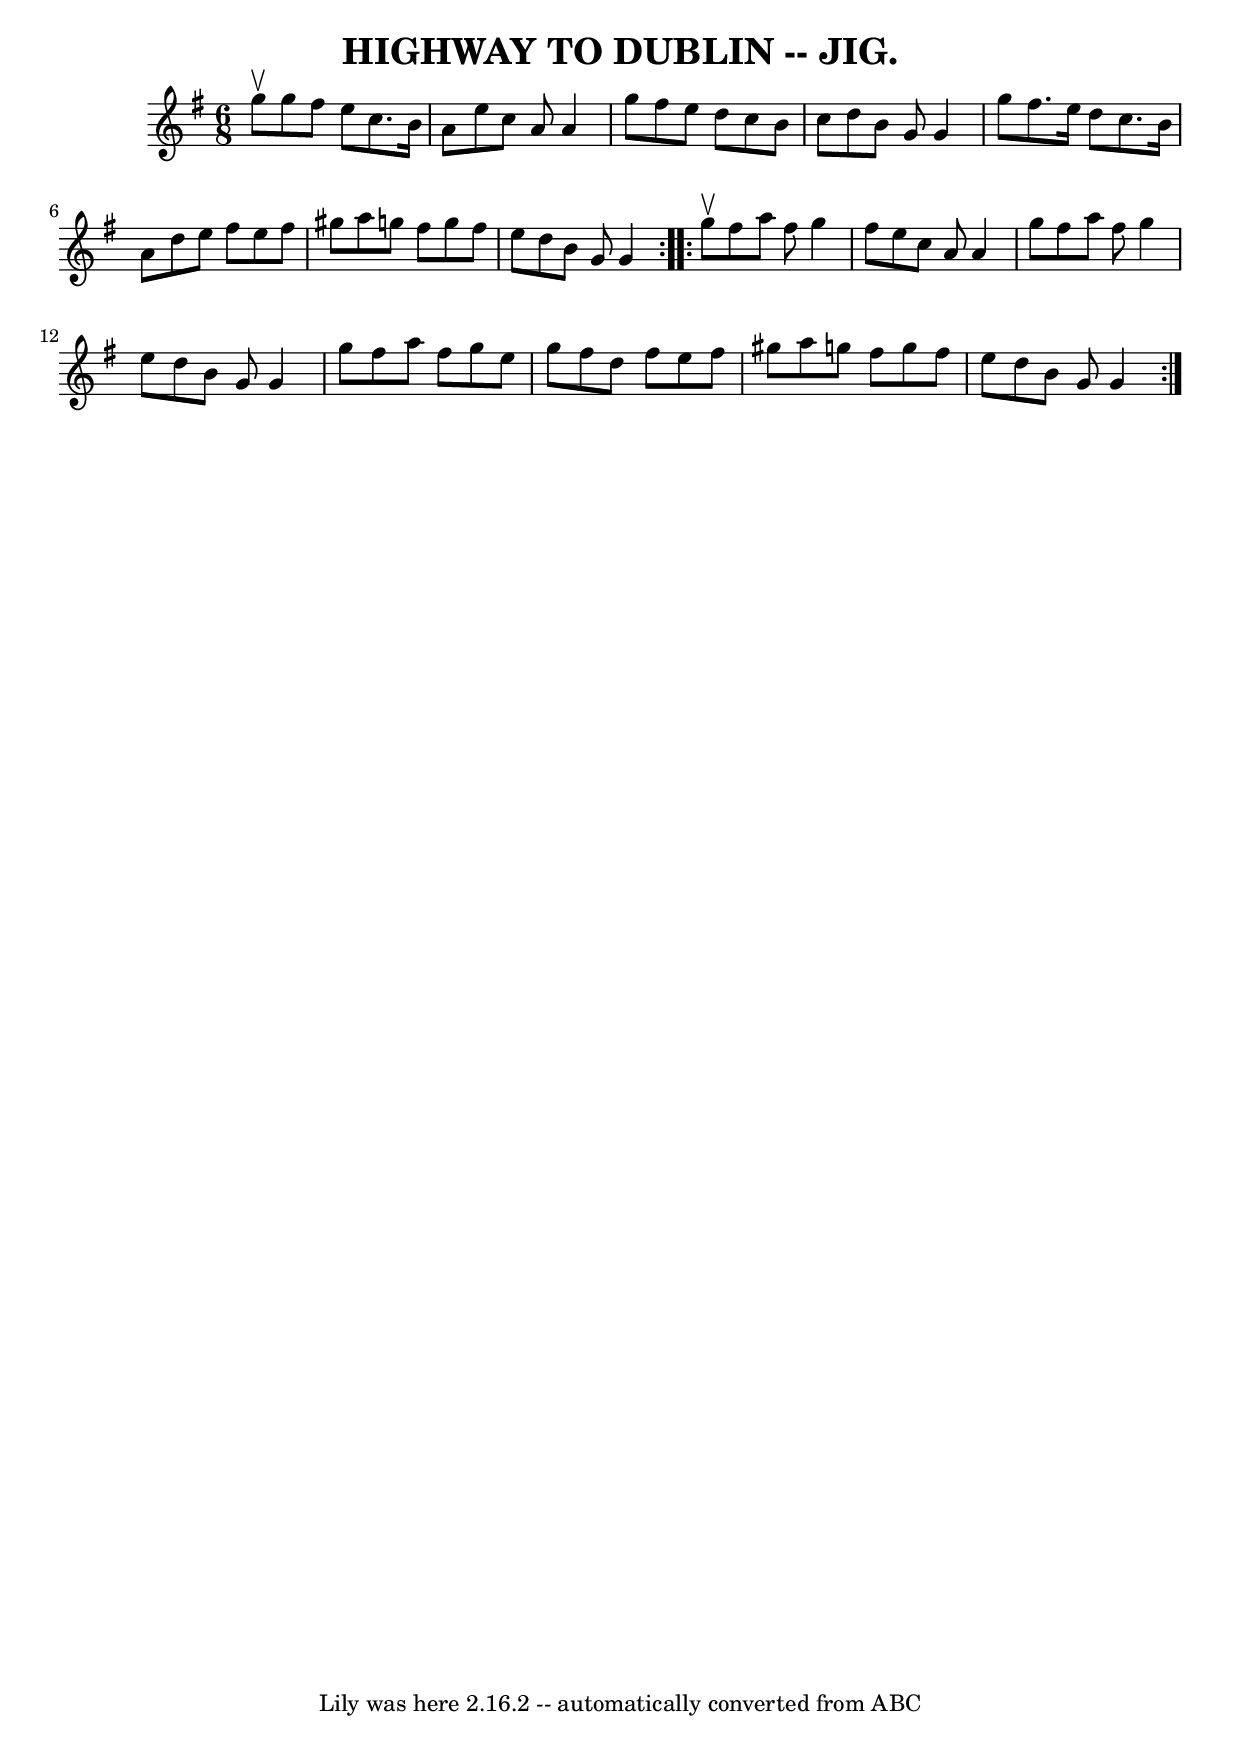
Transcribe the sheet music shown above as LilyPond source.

\version "2.16.2"
\include "Mammoth.ily"
\header {
  %% book = "Coles pg. 64.7"
  crossRefNumber = "27"
  footnotes = ""
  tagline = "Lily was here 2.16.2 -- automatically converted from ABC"
  title = "HIGHWAY TO DUBLIN -- JIG."

}
voicedefault =  {



  \repeat volta 2 {

    \time 6/8 
    \key g \major     g''8^\upbow  |
    g''8 fis''8 e''8         c''8. b'16 a'8   |
    e''8 c''8 a'8 a'4 g''8  |
         fis''8 e''8 d''8 c''8 b'8 c''8   |
    d''8 b'8 g'8         g'4 g''8   |
    fis''8. e''16 d''8 c''8. b'16 a'8   |
    d''8 e''8 fis''8 e''8 fis''8 gis''8  |
    a''8       g''!8 fis''8 g''8 fis''8 e''8   |
    d''8 b'8 g'8    
    g'4  
  }     
  \repeat volta 2 {     g''8^\upbow  |
    fis''8 a''8 fis''8      g''4 fis''8   |
    e''8 c''8 a'8 a'4 g''8  |
         fis''8 a''8 fis''8 g''4 e''8   |
    d''8 b'8 g'8 g'4       g''8   |
    fis''8 a''8 fis''8 g''8 e''8 g''8  |
         fis''8 d''8 fis''8 e''8 fis''8 gis''8   |
    a''8         g''!8 fis''8 g''8 fis''8 e''8   |
    d''8 b'8 g'8 g'4 
    
  }   

}

\score{
  <<

    \context Staff="default"
    {
      \voicedefault 
      
    }

  >>
  \layout {
    
  }
  \midi {
  }

}
